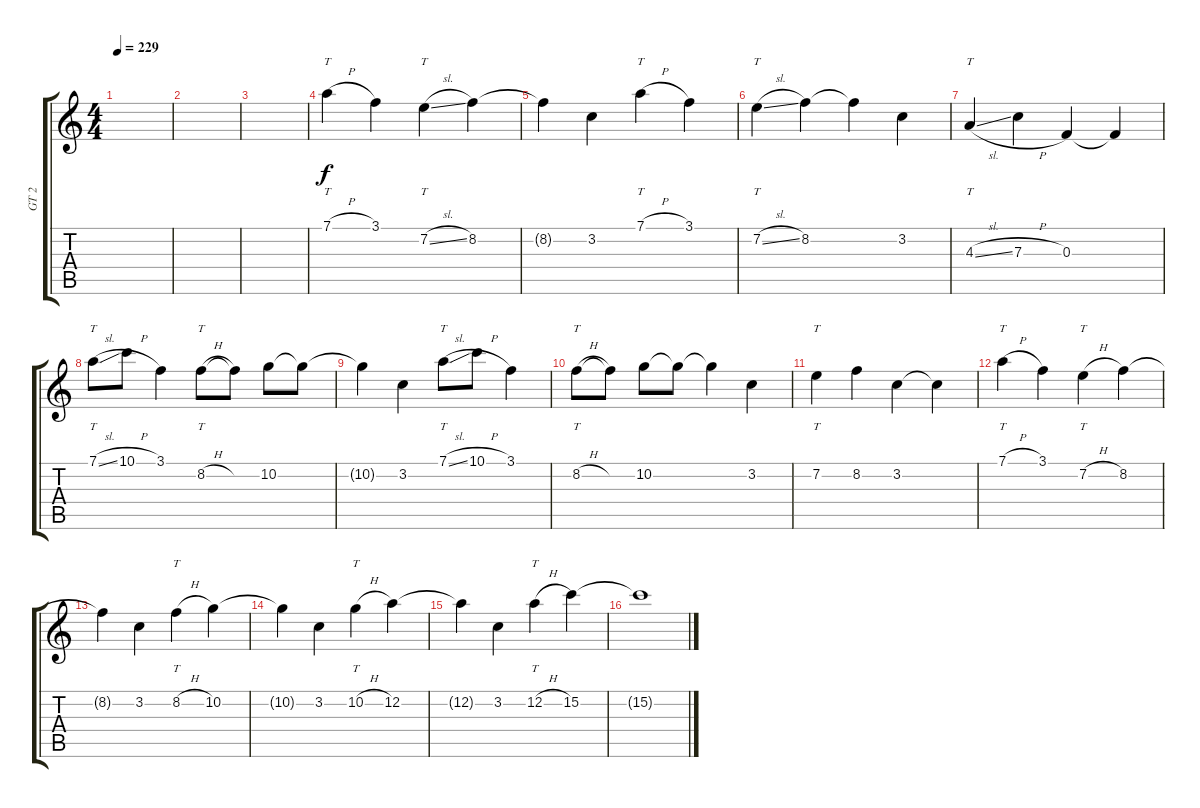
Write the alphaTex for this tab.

\track ("GT 2" "GT 2") {solo instrument distortionguitar}
\staff {score tabs}
\tuning (D4 A3 F3 C3 G2 C2) {hide}
\ts (4 4)
\tempo 229
\clef g2
\ks c
|
|
|
7.1{h}.4{tt} 3.1.4 7.2{sl}.4{tt} 8.2.4 |
8.2{t}.4 3.2.4 7.1{h}.4{tt} 3.1.4 |
7.2{sl}.4{tt} 8.2.4 8.2{t}.4 3.2.4 |
4.3{sl}.4{tt} 7.3{h}.4 0.3.4 0.3{t}.4 |
7.1{sl}.8{tt} 10.1{h}.8 3.1.4 8.2{h}.8{tt} 8.2{t}.8 10.2.8 10.2{t}.8 |
10.2{t}.4 3.2.4 7.1{sl}.8{tt} 10.1{h}.8 3.1.4 |
8.2{h}.8{tt} 8.2{t}.8 10.2.8 10.2{t}.8 10.2{t}.4 3.2.4 |
7.2.4{tt} 8.2.4 3.2.4 3.2{t}.4 |
7.1{h}.4{tt} 3.1.4 7.2{h}.4{tt} 8.2.4 |
8.2{t}.4 3.2.4 8.2{h}.4{tt} 10.2.4 |
10.2{t}.4 3.2.4 10.2{h}.4{tt} 12.2.4 |
12.2{t}.4 3.2.4 12.2{h}.4{tt} 15.2.4 |
15.2{t}.1
